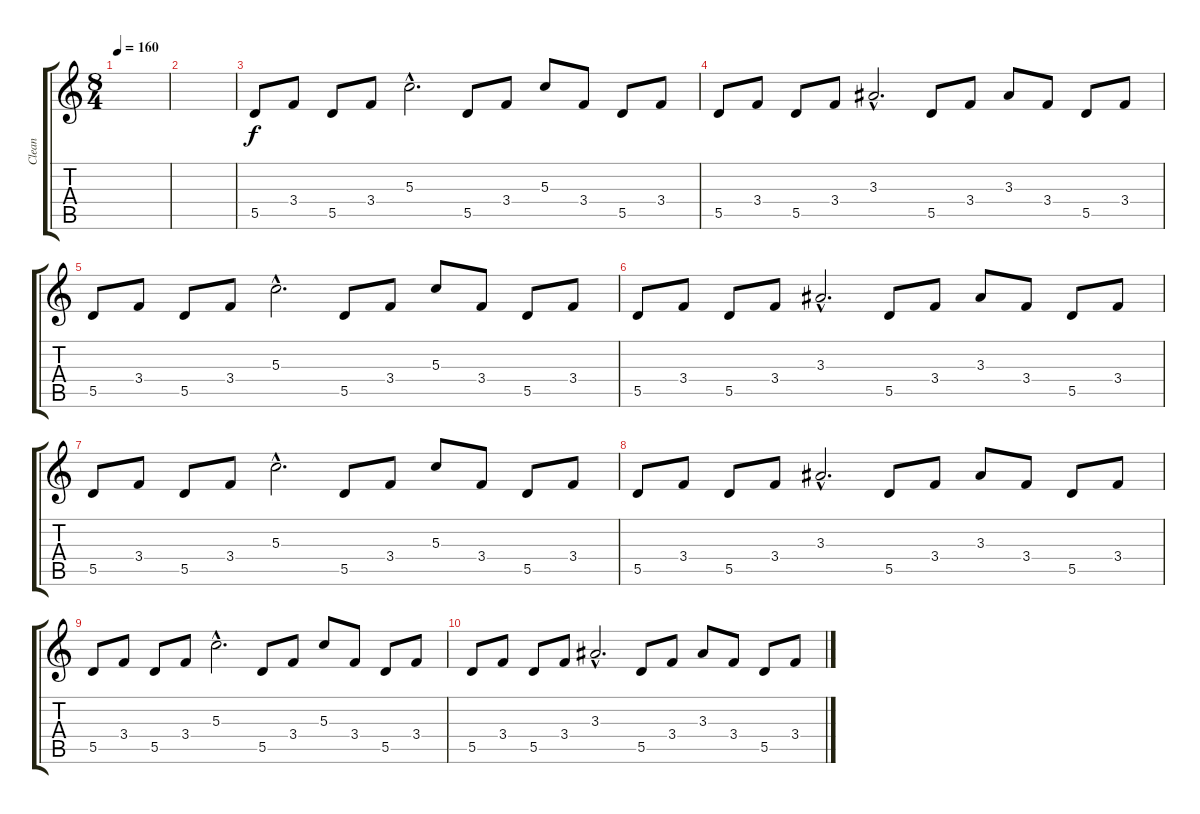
\track ("Clean" "Clean") {instrument electricguitarclean}
\staff {score tabs}
\tuning (E4 B3 G3 D3 A2 D2) {hide}
\ts (8 4)
\tempo 160
\clef g2
\ks c
|
|
5.5.8 3.4.8 5.5.8 3.4.8 5.3{hac}.2{d} 5.5.8 3.4.8 5.3.8 3.4.8 5.5.8 3.4.8 |
5.5.8 3.4.8 5.5.8 3.4.8 3.3{hac}.2{d} 5.5.8 3.4.8 3.3.8 3.4.8 5.5.8 3.4.8 |
5.5.8 3.4.8 5.5.8 3.4.8 5.3{hac}.2{d} 5.5.8 3.4.8 5.3.8 3.4.8 5.5.8 3.4.8 |
5.5.8 3.4.8 5.5.8 3.4.8 3.3{hac}.2{d} 5.5.8 3.4.8 3.3.8 3.4.8 5.5.8 3.4.8 |
5.5.8 3.4.8 5.5.8 3.4.8 5.3{hac}.2{d} 5.5.8 3.4.8 5.3.8 3.4.8 5.5.8 3.4.8 |
5.5.8 3.4.8 5.5.8 3.4.8 3.3{hac}.2{d} 5.5.8 3.4.8 3.3.8 3.4.8 5.5.8 3.4.8 |
5.5.8 3.4.8 5.5.8 3.4.8 5.3{hac}.2{d} 5.5.8 3.4.8 5.3.8 3.4.8 5.5.8 3.4.8 |
5.5.8 3.4.8 5.5.8 3.4.8 3.3{hac}.2{d} 5.5.8 3.4.8 3.3.8 3.4.8 5.5.8 3.4.8
